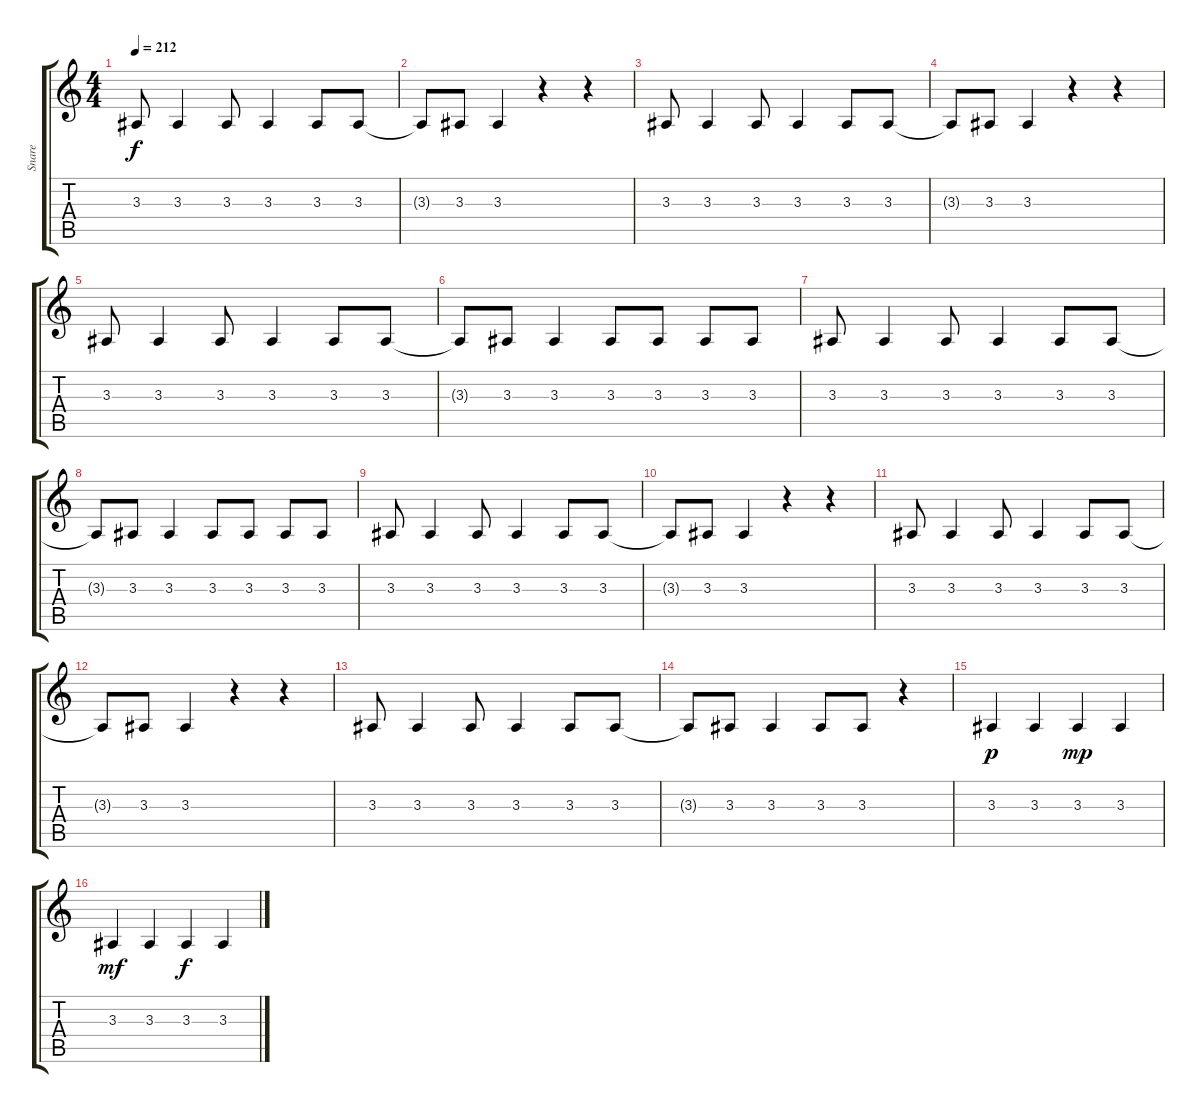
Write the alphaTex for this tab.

\track ("Snare" "Snare") {instrument timpani}
\staff {score tabs}
\tuning (E4 B3 G3 D3 A2 E2) {hide}
\ts (4 4)
\tempo 212
\clef g2
\ks c
3.3.8{dy f} 3.3.4 3.3.8 3.3.4 3.3.8 3.3.8 |
3.3{t}.8 3.3.8 3.3.4 r.4 r.4 |
3.3.8 3.3.4 3.3.8 3.3.4 3.3.8 3.3.8 |
3.3{t}.8 3.3.8 3.3.4 r.4 r.4 |
3.3.8 3.3.4 3.3.8 3.3.4 3.3.8 3.3.8 |
3.3{t}.8 3.3.8 3.3.4 3.3.8 3.3.8 3.3.8 3.3.8 |
3.3.8 3.3.4 3.3.8 3.3.4 3.3.8 3.3.8 |
3.3{t}.8 3.3.8 3.3.4 3.3.8 3.3.8 3.3.8 3.3.8 |
3.3.8 3.3.4 3.3.8 3.3.4 3.3.8 3.3.8 |
3.3{t}.8 3.3.8 3.3.4 r.4 r.4 |
3.3.8 3.3.4 3.3.8 3.3.4 3.3.8 3.3.8 |
3.3{t}.8 3.3.8 3.3.4 r.4 r.4 |
3.3.8 3.3.4 3.3.8 3.3.4 3.3.8 3.3.8 |
3.3{t}.8 3.3.8 3.3.4 3.3.8 3.3.8 r.4 |
3.3.4{dy p} 3.3.4 3.3.4{dy mp} 3.3.4 |
3.3.4{dy mf} 3.3.4 3.3.4{dy f} 3.3.4
